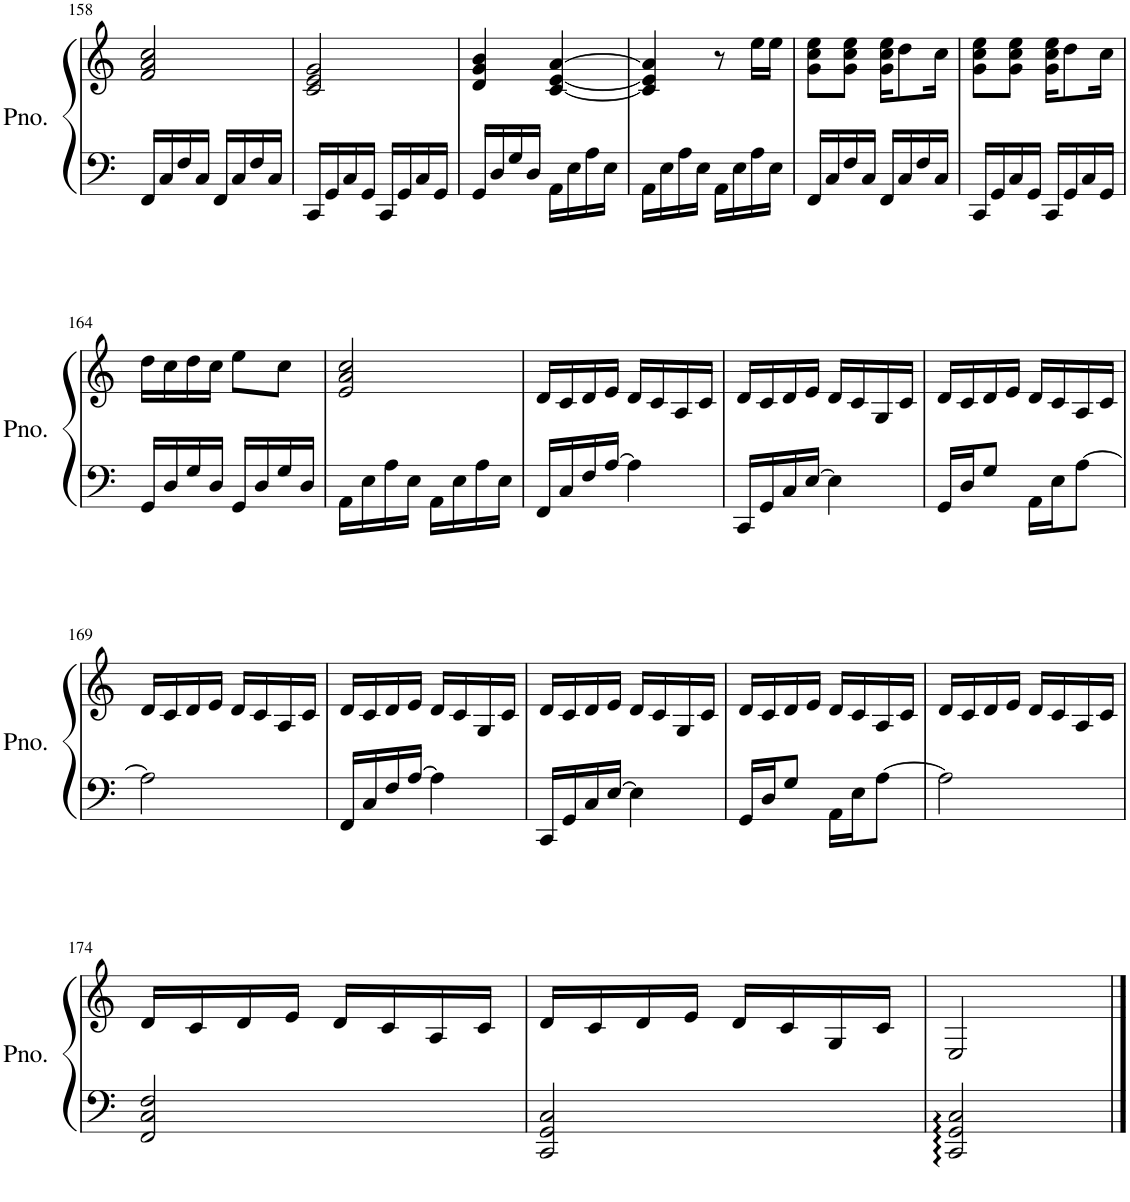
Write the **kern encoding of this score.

**kern	**kern
*part1	*part1
*staff2	*staff1
*I"Piano	*
*I'Pno.	*
!!LO:PB:g=z
*clefF4	*clefG2
*k[]	*k[]
*M2/4	*M2/4
=158	=158
16FF/LL	2f/ 2a/ 2cc/
16C/	.
16F/	.
16C/JJ	.
16FF/LL	.
16C/	.
16F/	.
16C/JJ	.
=159	=159
16CC/LL	2c/ 2e/ 2g/
16GG/	.
16C/	.
16GG/JJ	.
16CC/LL	.
16GG/	.
16C/	.
16GG/JJ	.
=160	=160
16GG/LL	4d/ 4g/ 4b/
16D/	.
16G/	.
16D/JJ	.
16AA\LL	[4c/ [4e/ [4a/
16E\	.
16A\	.
16E\JJ	.
=161	=161
16AA\LL	4c/] 4e/] 4a/]
16E\	.
16A\	.
16E\JJ	.
16AA\LL	8r
16E\	.
16A\	16ee\LL
16E\JJ	16ee\JJ
=162	=162
16FF/LL	8g\ 8cc\ 8ee\L
16C/	.
16F/	8g\ 8cc\ 8ee\J
16C/JJ	.
16FF/LL	16g\ 16cc\ 16ee\KL
16C/	8dd\
16F/	.
16C/JJ	16cc\Jk
=163	=163
16CC/LL	8g\ 8cc\ 8ee\L
16GG/	.
16C/	8g\ 8cc\ 8ee\J
16GG/JJ	.
16CC/LL	16g\ 16cc\ 16ee\KL
16GG/	8dd\
16C/	.
16GG/JJ	16cc\Jk
!!LO:LB:g=z
=164	=164
16GG/LL	16dd\LL
16D/	16cc\
16G/	16dd\
16D/JJ	16cc\JJ
16GG/LL	8ee\L
16D/	.
16G/	8cc\J
16D/JJ	.
=165	=165
16AA\LL	2e/ 2a/ 2cc/
16E\	.
16A\	.
16E\JJ	.
16AA\LL	.
16E\	.
16A\	.
16E\JJ	.
=166	=166
16FF/LL	16d/LL
16C/	16c/
16F/	16d/
[16A/JJ	16e/JJ
4A\]	16d/LL
.	16c/
.	16A/
.	16c/JJ
=167	=167
16CC/LL	16d/LL
16GG/	16c/
16C/	16d/
[16E/JJ	16e/JJ
4E\]	16d/LL
.	16c/
.	16G/
.	16c/JJ
=168	=168
16GG/LL	16d/LL
16D/J	16c/
8G/J	16d/
.	16e/JJ
16AA\LL	16d/LL
16E\J	16c/
[8A\J	16A/
.	16c/JJ
!!LO:LB:g=z
=169	=169
2A\]	16d/LL
.	16c/
.	16d/
.	16e/JJ
.	16d/LL
.	16c/
.	16A/
.	16c/JJ
=170	=170
16FF/LL	16d/LL
16C/	16c/
16F/	16d/
[16A/JJ	16e/JJ
4A\]	16d/LL
.	16c/
.	16G/
.	16c/JJ
=171	=171
16CC/LL	16d/LL
16GG/	16c/
16C/	16d/
[16E/JJ	16e/JJ
4E\]	16d/LL
.	16c/
.	16G/
.	16c/JJ
=172	=172
16GG/LL	16d/LL
16D/J	16c/
8G/J	16d/
.	16e/JJ
16AA\LL	16d/LL
16E\J	16c/
[8A\J	16A/
.	16c/JJ
=173	=173
2A\]	16d/LL
.	16c/
.	16d/
.	16e/JJ
.	16d/LL
.	16c/
.	16A/
.	16c/JJ
!!LO:LB:g=z
=174	=174
2FF/ 2C/ 2F/	16d/LL
.	16c/
.	16d/
.	16e/JJ
.	16d/LL
.	16c/
.	16A/
.	16c/JJ
=175	=175
2CC/ 2GG/ 2C/	16d/LL
.	16c/
.	16d/
.	16e/JJ
.	16d/LL
.	16c/
.	16G/
.	16c/JJ
=176	=176
2CC/ 2GG/ 2C/	2E/
==	==
*-	*-
